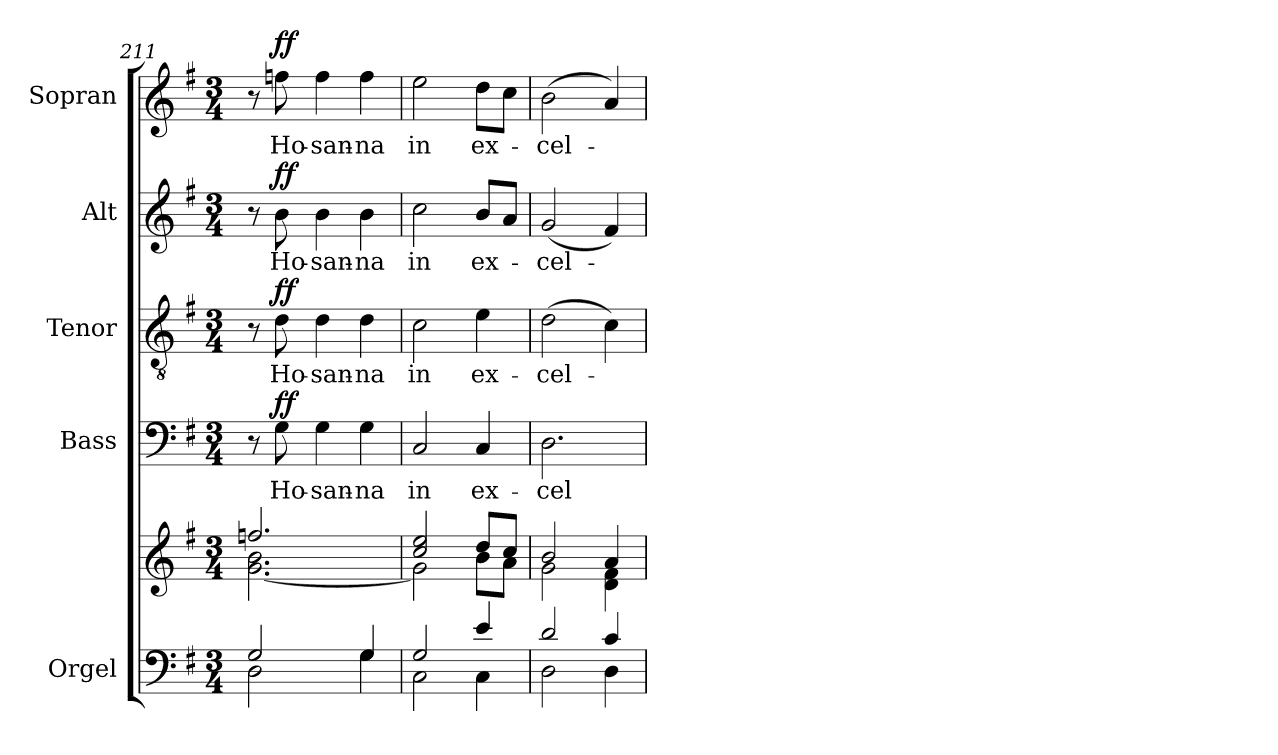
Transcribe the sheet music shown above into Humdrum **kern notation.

**kern	**kern	**kern	**text	**dynam	**kern	**text	**dynam	**kern	**text	**dynam	**kern	**text	**dynam
*part5	*part5	*part4	*part4	*part4	*part3	*part3	*part3	*part2	*part2	*part2	*part1	*part1	*part1
*staff6	*staff5	*staff4	*staff4	*staff4	*staff3	*staff3	*staff3	*staff2	*staff2	*staff2	*staff1	*staff1	*staff1
*I"Orgel	*	*I"Bass	*	*	*I"Tenor	*	*	*I"Alt	*	*	*I"Sopran	*	*
*I'Org.	*	*I'B.	*	*	*I'T.	*	*	*I'A.	*	*	*I'S.	*	*
*clefF4	*clefG2	*clefF4	*	*	*clefGv2	*	*	*clefG2	*	*	*clefG2	*	*
*k[f#]	*k[f#]	*k[f#]	*	*	*k[f#]	*	*	*k[f#]	*	*	*k[f#]	*	*
*G:	*G:	*G:	*	*	*G:	*	*	*G:	*	*	*G:	*	*
*M3/4	*M3/4	*M3/4	*	*	*M3/4	*	*	*M3/4	*	*	*M3/4	*	*
=211	=211	=211	=211	=211	=211	=211	=211	=211	=211	=211	=211	=211	=211
*^	*^	*	*	*	*	*	*	*	*	*	*	*	*
2G/	2D\	2.ffn/	[<2.g\ 2.b\	8r	.	.	8r	.	.	8r	.	.	8r	.	.
!	!	!	!	!	!LO:LY:b	!LO:DY:a	!	!LO:LY:b	!LO:DY:a	!	!LO:LY:b	!LO:DY:a	!	!LO:LY:b	!LO:DY:a
.	.	.	.	8G\	Ho-	ff	8d\	Ho-	ff	8b\	Ho-	ff	8ffn\	Ho-	ff
!	!	!	!	!	!LO:LY:b	!	!	!LO:LY:b	!	!	!LO:LY:b	!	!	!LO:LY:b	!
.	.	.	.	4G\	-san-	.	4d\	-san-	.	4b\	-san-	.	4ff\	-san-	.
!	!	!	!	!	!LO:LY:b	!	!	!LO:LY:b	!	!	!LO:LY:b	!	!	!LO:LY:b	!
4G/	4G\	.	.	4G\	-na	.	4d\	-na	.	4b\	-na	.	4ff\	-na	.
=212	=212	=212	=212	=212	=212	=212	=212	=212	=212	=212	=212	=212	=212	=212	=212
!	!	!	!	!	!LO:LY:b	!	!	!LO:LY:b	!	!	!LO:LY:b	!	!	!LO:LY:b	!
2G/	2C\	2cc/ 2ee/	2g\]	2C/	in	.	2c\	in	.	2cc\	in	.	2ee\	in	.
!	!	!	!	!	!LO:LY:b	!	!	!LO:LY:b	!	!	!LO:LY:b	!	!	!LO:LY:b	!
4e/	4C\	8dd/L	8b\L	4C/	ex-	.	4e\	ex-	.	8b/L	ex-	.	8dd\L	ex-	.
.	.	8cc/J	8a\J	.	.	.	.	.	.	8a/J	.	.	8cc\J	.	.
=213	=213	=213	=213	=213	=213	=213	=213	=213	=213	=213	=213	=213	=213	=213	=213
!	!	!	!	!	!LO:LY:b	!	!	!LO:LY:b	!	!	!LO:LY:b	!	!	!LO:LY:b	!
2d/	2D\	2b/	2g\	2.D\	-cel-	.	(>2d\	-cel-	.	(<2g/	-cel-	.	(>2b\	-cel-	.
4c/	4D\	4a/	4d\ 4f#\	.	.	.	4c\)	.	.	4f#/)	.	.	4a/)	.	.
*v	*v	*	*	*	*	*	*	*	*	*	*	*	*	*	*
*	*v	*v	*	*	*	*	*	*	*	*	*	*	*	*
=	=	=	=	=	=	=	=	=	=	=	=	=	=
*-	*-	*-	*-	*-	*-	*-	*-	*-	*-	*-	*-	*-	*-
